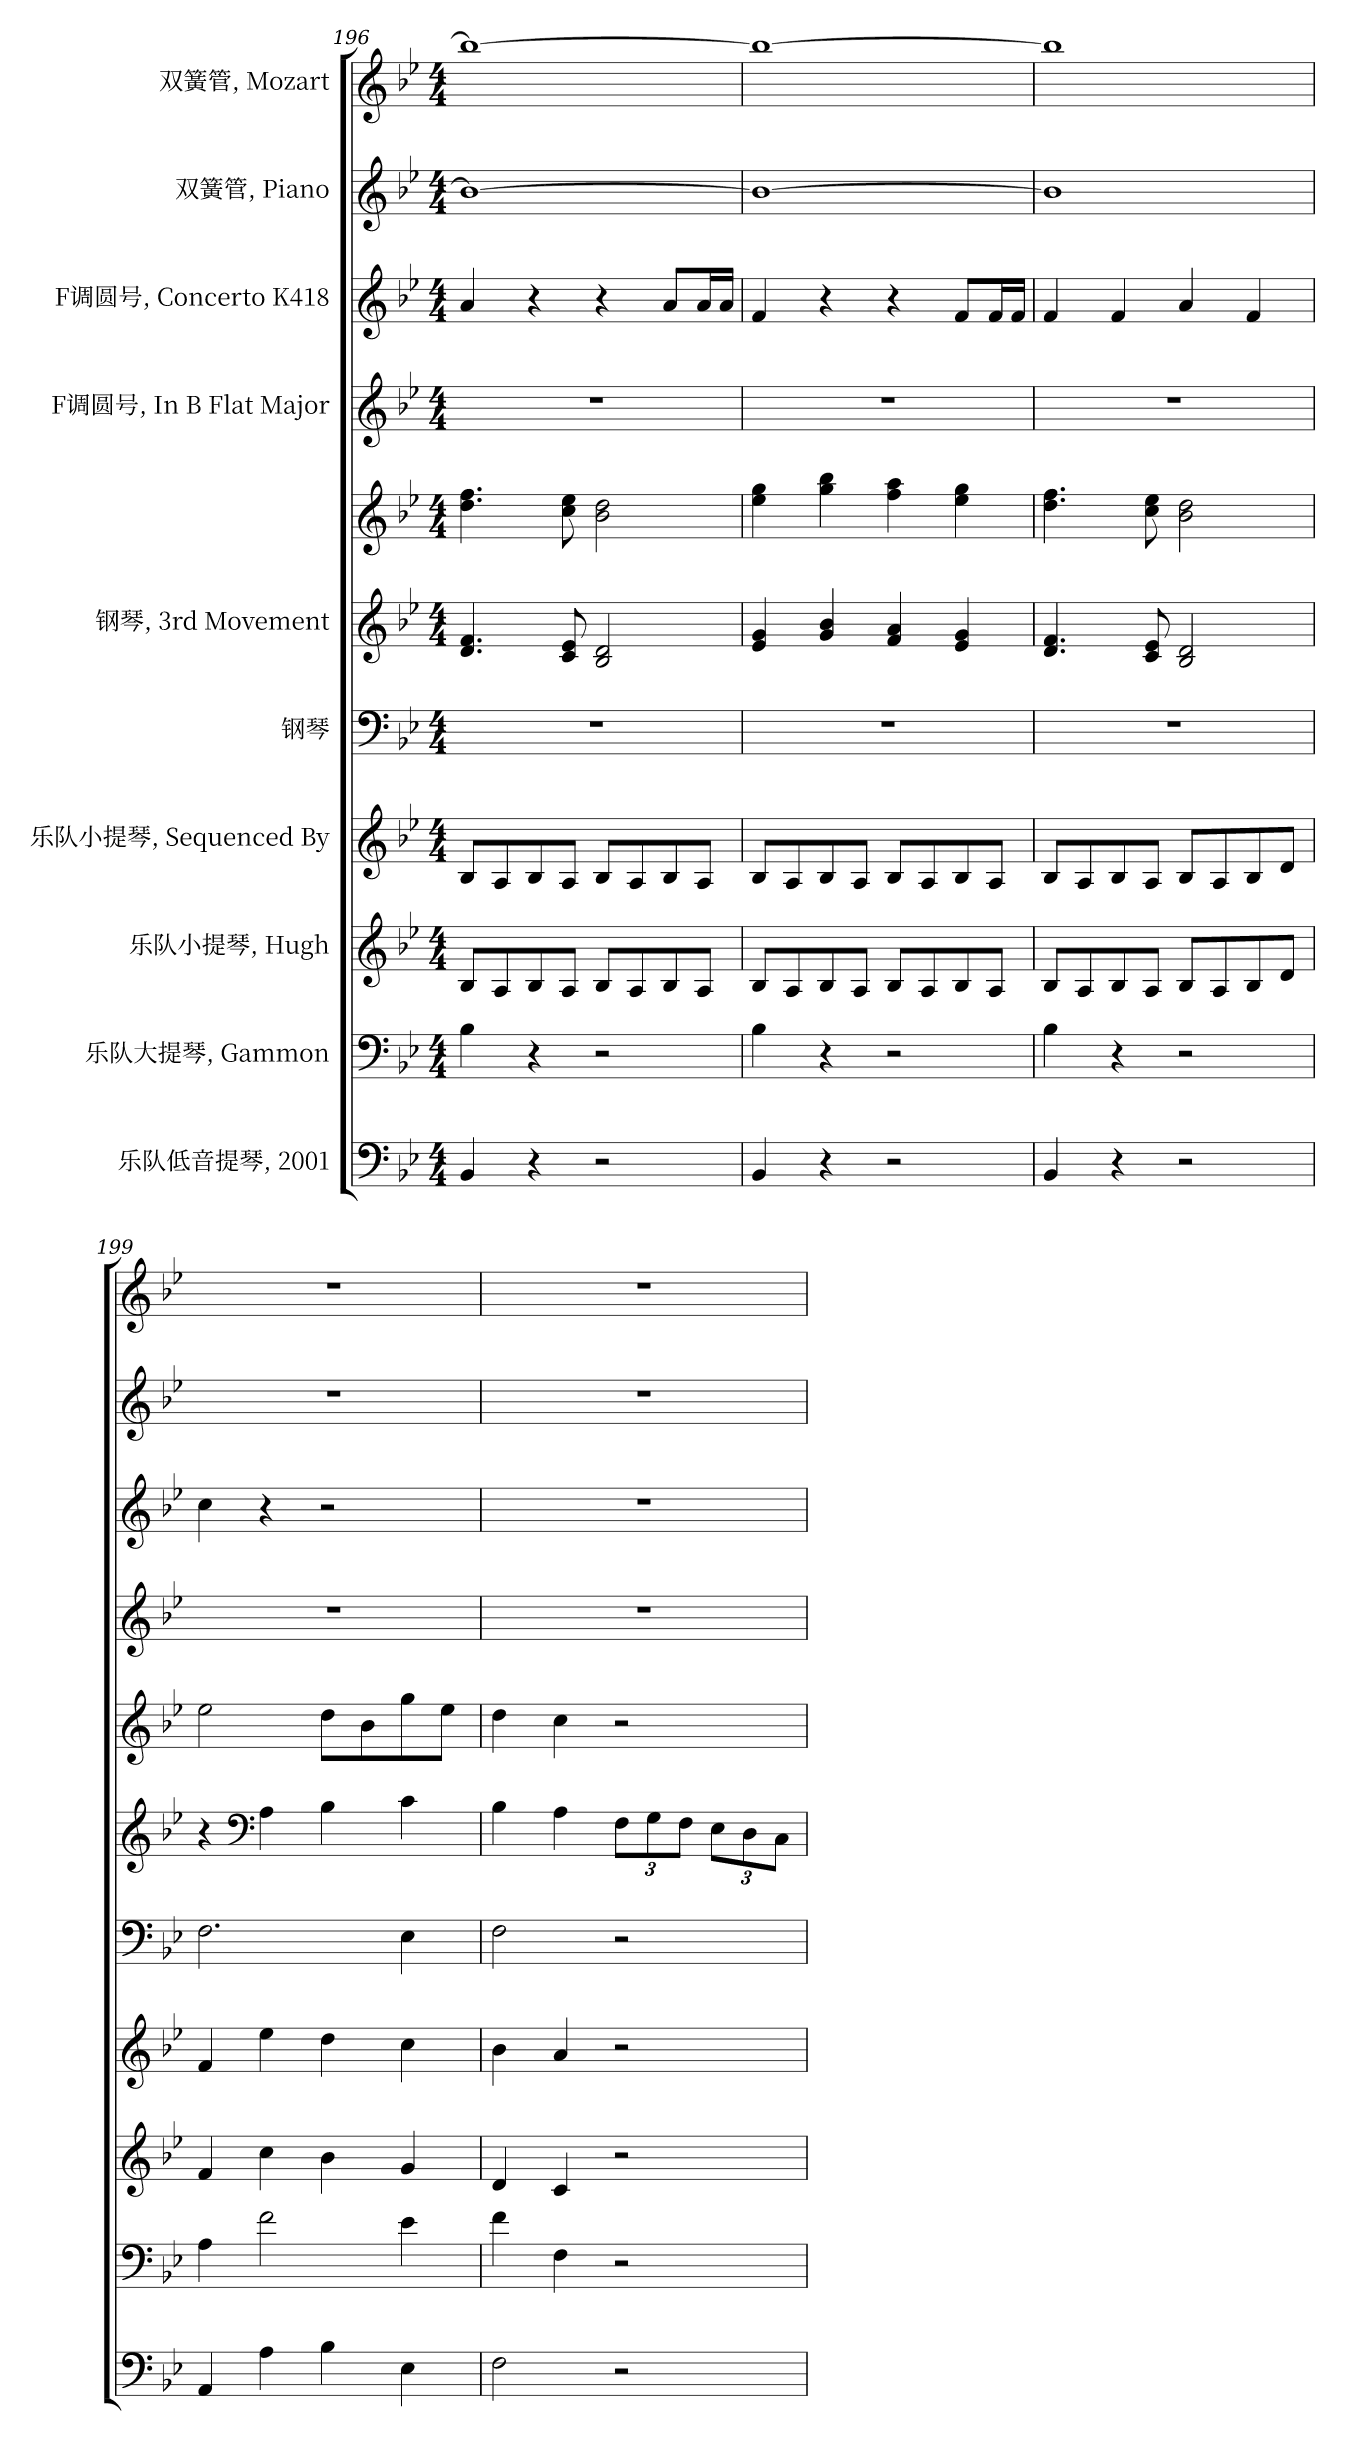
**kern	**kern	**kern	**kern	**kern	**kern	**kern	**kern	**kern	**kern	**kern
*part10	*part9	*part8	*part7	*part6	*part5	*part5	*part4	*part3	*part2	*part1
*staff11	*staff10	*staff9	*staff8	*staff7	*staff6	*staff5	*staff4	*staff3	*staff2	*staff1
*I"乐队低音提琴, 2001	*I"乐队大提琴, Gammon	*I"乐队小提琴,  Hugh	*I"乐队小提琴, Sequenced By	*I"钢琴	*I"钢琴, 3rd Movement	*	*I"F调圆号, In B Flat Major	*I"F调圆号, Concerto K418	*I"双簧管,  Piano	*I"双簧管,  Mozart
*clefF4	*clefF4	*clefG2	*clefG2	*clefF4	*clefG2	*clefG2	*clefG2	*clefG2	*clefG2	*clefG2
*ITrd7c12	*	*	*	*	*	*	*ITrd4c7	*ITrd4c7	*	*
*k[b-e-]	*k[b-e-]	*k[b-e-]	*k[b-e-]	*k[b-e-]	*k[b-e-]	*k[b-e-]	*k[b-e-a-]	*k[b-e-a-]	*k[b-e-]	*k[b-e-]
*M4/4	*M4/4	*M4/4	*M4/4	*M4/4	*M4/4	*M4/4	*M4/4	*M4/4	*M4/4	*M4/4
=196	=196	=196	=196	=196	=196	=196	=196	=196	=196	=196
4BBB-/	4B-\	8B-/L	8B-/L	1r	4.d/ 4.f/	4.dd\ 4.ff\	1r	4d/	1b-_	1bb-_
.	.	8A/	8A/	.	.	.	.	.	.	.
4r	4r	8B-/	8B-/	.	.	.	.	4r	.	.
.	.	8A/J	8A/J	.	8c/ 8e-/	8cc\ 8ee-\	.	.	.	.
2r	2r	8B-/L	8B-/L	.	2B-/ 2d/	2b-\ 2dd\	.	4r	.	.
.	.	8A/	8A/	.	.	.	.	.	.	.
.	.	8B-/	8B-/	.	.	.	.	8d/L	.	.
.	.	8A/J	8A/J	.	.	.	.	16d/L	.	.
.	.	.	.	.	.	.	.	16d/JJ	.	.
=197	=197	=197	=197	=197	=197	=197	=197	=197	=197	=197
4BBB-/	4B-\	8B-/L	8B-/L	1r	4e-/ 4g/	4ee-\ 4gg\	1r	4B-/	1b-_	1bb-_
.	.	8A/	8A/	.	.	.	.	.	.	.
4r	4r	8B-/	8B-/	.	4g/ 4b-/	4gg\ 4bb-\	.	4r	.	.
.	.	8A/J	8A/J	.	.	.	.	.	.	.
2r	2r	8B-/L	8B-/L	.	4f/ 4a/	4ff\ 4aa\	.	4r	.	.
.	.	8A/	8A/	.	.	.	.	.	.	.
.	.	8B-/	8B-/	.	4e-/ 4g/	4ee-\ 4gg\	.	8B-/L	.	.
.	.	8A/J	8A/J	.	.	.	.	16B-/L	.	.
.	.	.	.	.	.	.	.	16B-/JJ	.	.
!!LO:PB:g=z
=198	=198	=198	=198	=198	=198	=198	=198	=198	=198	=198
4BBB-/	4B-\	8B-/L	8B-/L	1r	4.d/ 4.f/	4.dd\ 4.ff\	1r	4B-/	1b-]	1bb-]
.	.	8A/	8A/	.	.	.	.	.	.	.
4r	4r	8B-/	8B-/	.	.	.	.	4B-/	.	.
.	.	8A/J	8A/J	.	8c/ 8e-/	8cc\ 8ee-\	.	.	.	.
2r	2r	8B-/L	8B-/L	.	2B-/ 2d/	2b-\ 2dd\	.	4d/	.	.
.	.	8A/	8A/	.	.	.	.	.	.	.
.	.	8B-/	8B-/	.	.	.	.	4B-/	.	.
.	.	8d/J	8d/J	.	.	.	.	.	.	.
=199	=199	=199	=199	=199	=199	=199	=199	=199	=199	=199
4AAA/	4A\	4f/	4f/	2.F\	4r	2ee-\	1r	4f\	1r	1r
*	*	*	*	*	*clefF4	*	*	*	*	*
4AA\	2f\	4cc\	4ee-\	.	4A\	.	.	4r	.	.
4BB-\	.	4b-\	4dd\	.	4B-\	8dd\L	.	2r	.	.
.	.	.	.	.	.	8b-\	.	.	.	.
4EE-\	4e-\	4g/	4cc\	4E-\	4c\	8gg\	.	.	.	.
.	.	.	.	.	.	8ee-\J	.	.	.	.
=200	=200	=200	=200	=200	=200	=200	=200	=200	=200	=200
2FF\	4f\	4d/	4b-\	2F\	4B-\	4dd\	1r	1r	1r	1r
.	4F\	4c/	4a/	.	4A\	4cc\	.	.	.	.
*	*	*	*	*	*Xbrackettup	*	*	*	*	*
2r	2r	2r	2r	2r	12F\L	2r	.	.	.	.
.	.	.	.	.	12G\	.	.	.	.	.
.	.	.	.	.	12F\J	.	.	.	.	.
.	.	.	.	.	12E-\L	.	.	.	.	.
.	.	.	.	.	12D\	.	.	.	.	.
.	.	.	.	.	12C\J	.	.	.	.	.
=	=	=	=	=	=	=	=	=	=	=
*-	*-	*-	*-	*-	*-	*-	*-	*-	*-	*-
